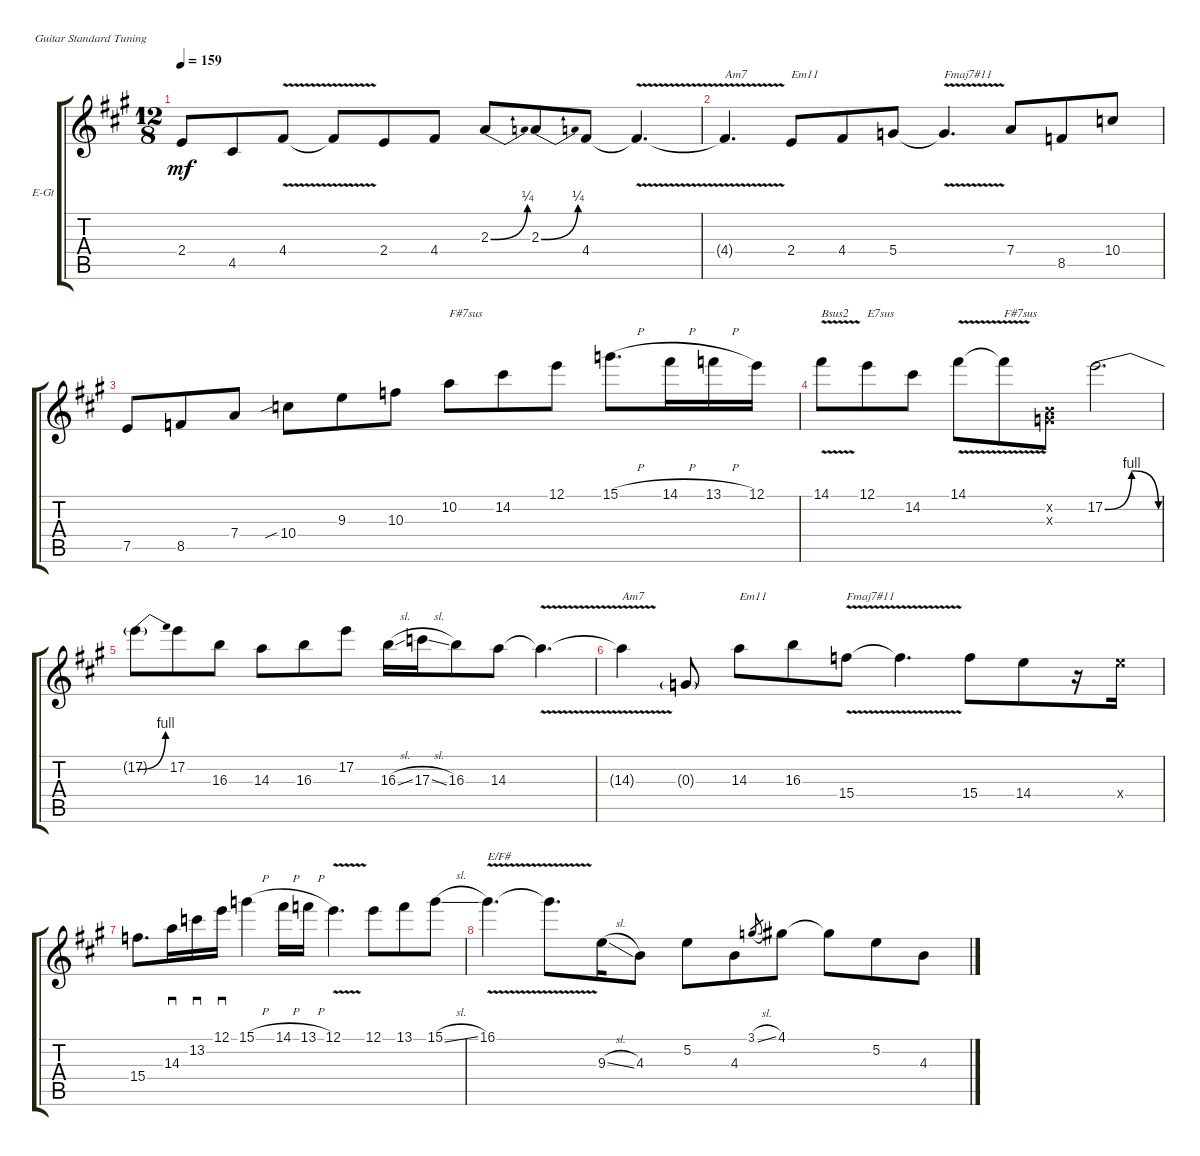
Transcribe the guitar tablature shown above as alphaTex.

\defaultSystemsLayout 4
\bracketExtendMode groupsimilarinstruments
\firstSystemTrackNameOrientation horizontal
\otherSystemsTrackNameOrientation horizontal
\track ("Electric Guitar" "E-Gt") {instrument distortionguitar}
\staff {score tabs}
\tuning (E4 B3 G3 D3 A2 E2)
\ts (12 8)
\tempo 159
\clef g2
\ks a
2.4.8{dy mf} 4.5.8 4.4{v}.8 4.4{t}.8 2.4.8 4.4.8 2.3{be (bend 0 0 18.599999999999998 1)}.8 2.3{be (bend 0 0 18 1)}.8 4.4.8 4.4{v t}.4{d} |
4.4{v t}.4{d txt "Am7"} 2.4.8{txt "Em11"} 4.4.8 5.4.8 5.4{v t}.4{d txt "Fmaj7#11"} 7.4.8 8.5.8 10.4.8 |
7.5.8 8.5.8 7.4.8 10.4{sib}.8 9.3.8 10.3.8 10.2.8{txt "F#7sus"} 14.2.8 12.1.8 15.1{h}.8{d} 14.1{h}.16 13.1{h}.16 12.1.16 |
14.1{v}.8{txt "Bsus2"} 12.1.8{txt "E7sus"} 14.2.8 14.1{v}.8 14.1{t}.8{txt "F#7sus"} (0.3{x} 0.2{x}).8 17.2{be (bendrelease 0 0 10.2 4 20.4 4 30 0)}.2{d} |
17.2{be (bend 0 0 30.599999999999998 4) t}.8 17.2.8 16.3.8 14.3.8 16.3.8 17.2.8 16.3{sl}.16 17.3{sl}.16 16.3.8 14.3.8 14.3{v t}.4{d} |
14.3{v t}.4{txt "Am7"} 0.3{g}.8 14.3.8{txt "Em11"} 16.3.8 15.4{v}.8{txt "Fmaj7#11"} 15.4{v t}.4{d} 15.4.8 14.4.8 r.16 14.4{x}.16 |
15.4.8{d} 14.3.16{sd} 13.2.16{sd} 12.1.16{sd} 15.1{h}.4 14.1{h}.16 13.1{h}.16 12.1{v}.4{d} 12.1.8 13.1.8 15.1{sl}.8 |
16.1{v}.4{d txt "E/F#"} 16.1{v t}.8{d} 9.3{sl}.16 4.3.8 5.2.8 4.3.8 3.1{sl}.8{gr} 4.1.8 4.1{t}.8 5.2.8 4.3.8
